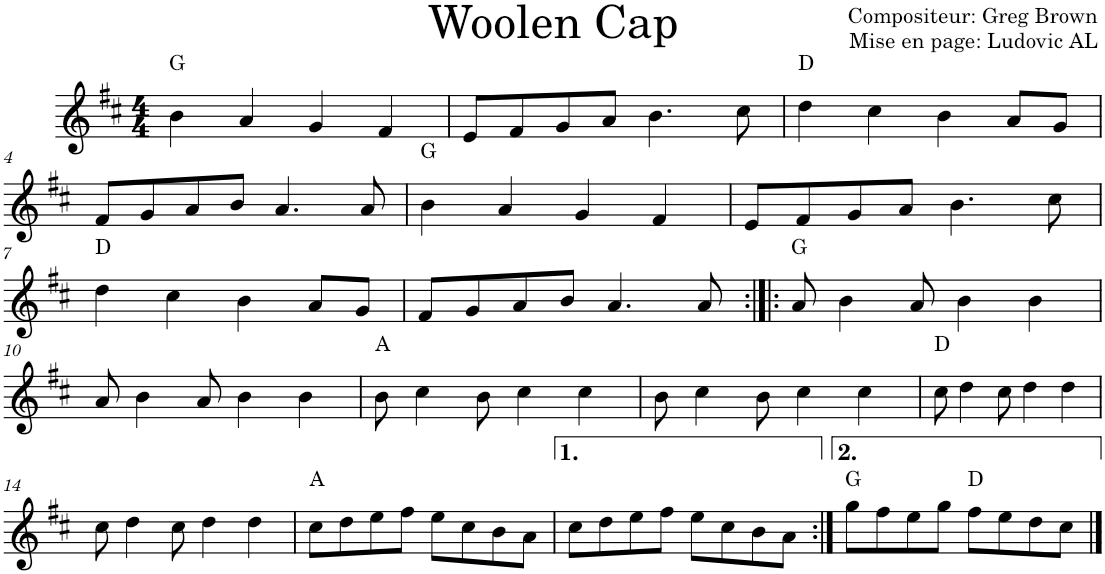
**kern	**harte
*part1	*part1
*staff1	*
*I"Violon	*
*I'Vln.	*
*clefG2	*
*k[f#c#]	*
*M4/4	*
=1	=1
4b\	G:maj
4a/	.
4g/	.
4f#/	.
=2	=2
8e/L	.
8f#/	.
8g/	.
8a/J	.
4.b\	.
8cc#\	.
=3	=3
4dd\	D:maj
4cc#\	.
4b\	.
8a/L	.
8g/J	.
!!LO:LB:g=z
=4	=4
8f#/L	.
8g/	.
8a/	.
8b/J	.
4.a/	.
8a/	.
=5	=5
4b\	G:maj
4a/	.
4g/	.
4f#/	.
=6	=6
8e/L	.
8f#/	.
8g/	.
8a/J	.
4.b\	.
8cc#\	.
!!LO:LB:g=z
=7	=7
4dd\	D:maj
4cc#\	.
4b\	.
8a/L	.
8g/J	.
=8	=8
8f#/L	.
8g/	.
8a/	.
8b/J	.
4.a/	.
8a/	.
=9:|!|:	=9:|!|:
8a/	G:maj
4b\	.
8a/	.
4b\	.
4b\	.
!!LO:LB:g=z
=10	=10
8a/	.
4b\	.
8a/	.
4b\	.
4b\	.
=11	=11
8b\	A:maj
4cc#\	.
8b\	.
4cc#\	.
4cc#\	.
=12	=12
8b\	.
4cc#\	.
8b\	.
4cc#\	.
4cc#\	.
=13	=13
8cc#\	D:maj
4dd\	.
8cc#\	.
4dd\	.
4dd\	.
!!LO:LB:g=z
=14	=14
8cc#\	.
4dd\	.
8cc#\	.
4dd\	.
4dd\	.
=15	=15
8cc#\L	A:maj
8dd\	.
8ee\	.
8ff#\J	.
8ee\L	.
8cc#\	.
8b\	.
8a\J	.
=16	=16
8cc#\L	.
8dd\	.
8ee\	.
8ff#\J	.
8ee\L	.
8cc#\	.
8b\	.
8a\J	.
=17:|!	=17:|!
8gg\L	G:maj
8ff#\	.
8ee\	.
8gg\J	.
8ff#\L	D:maj
8ee\	.
8dd\	.
8cc#\J	.
==	==
*-	*-
